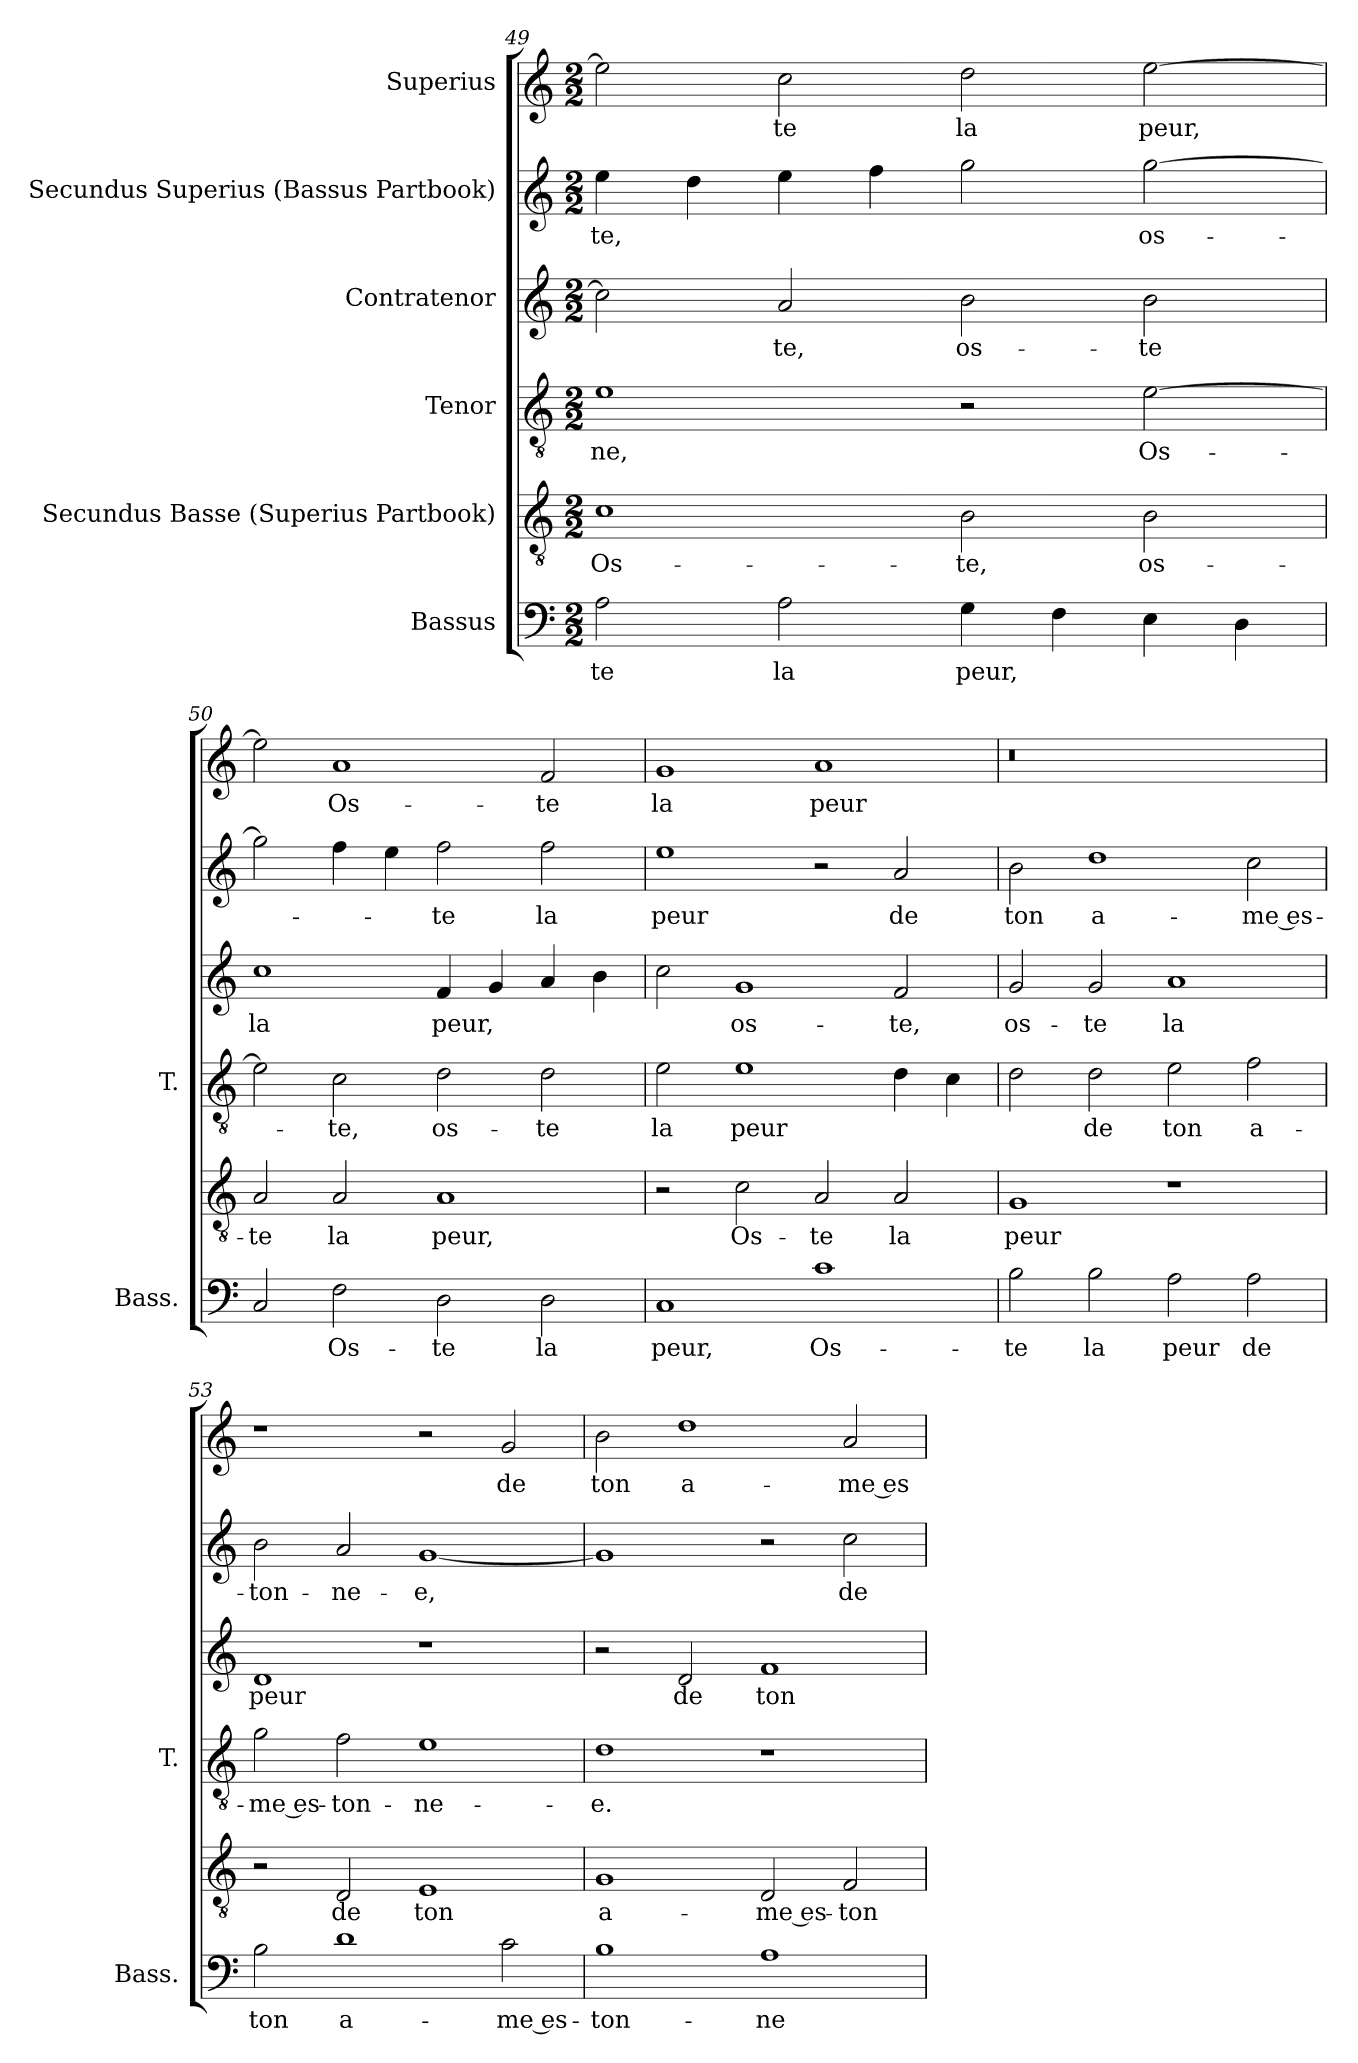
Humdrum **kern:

**kern	**text	**kern	**text	**kern	**text	**kern	**text	**kern	**text	**kern	**text
*part6	*part6	*part5	*part5	*part4	*part4	*part3	*part3	*part2	*part2	*part1	*part1
*staff6	*staff6	*staff5	*staff5	*staff4	*staff4	*staff3	*staff3	*staff2	*staff2	*staff1	*staff1
*I"Bassus	*	*I"Secundus Basse (Superius Partbook)	*	*I"Tenor	*	*I"Contratenor	*	*I"Secundus Superius (Bassus Partbook)	*	*I"Superius	*
*I'Bass.	*	*	*	*I'T.	*	*	*	*	*	*	*
*clefF4	*	*clefGv2	*	*clefGv2	*	*clefG2	*	*clefG2	*	*clefG2	*
*	*	*ITrd7c12	*	*ITrd7c12	*	*	*	*	*	*	*
*k[]	*	*k[]	*	*k[]	*	*k[]	*	*k[]	*	*k[]	*
*C:	*	*C:	*	*C:	*	*C:	*	*C:	*	*C:	*
*M2/2	*	*M2/2	*	*M2/2	*	*M2/2	*	*M2/2	*	*M2/2	*
=49	=49	=49	=49	=49	=49	=49	=49	=49	=49	=49	=49
2A\	-te	1C\	Os-	1E\	-ne,	2cc\]	.	4ee\	-te,	2ee\]	.
.	.	.	.	.	.	.	.	4dd\	.	.	.
2A\	la	.	.	.	.	2a/	-te,	4ee\	.	2cc\	-te
.	.	.	.	.	.	.	.	4ff\	.	.	.
4G\	peur,	2BB\	-te,	2r	.	2b\	os-	2gg\	.	2dd\	la
4F\	.	.	.	.	.	.	.	.	.	.	.
4E\	.	2BB\	os-	[2E\	Os-	2b\	-te	[2gg\	os-	[2ee\	peur,
4D\	.	.	.	.	.	.	.	.	.	.	.
=50	=50	=50	=50	=50	=50	=50	=50	=50	=50	=50	=50
2C/	.	2AA/	-te	2E\]	.	1cc\	la	2gg\]	.	2ee\]	.
2F\	Os-	2AA/	la	2C\	-te,	.	.	4ff\	.	1a/	Os-
.	.	.	.	.	.	.	.	4ee\	.	.	.
2D\	-te	1AA/	peur,	2D\	os-	4f/	peur,	2ff\	-te	.	.
.	.	.	.	.	.	4g/	.	.	.	.	.
2D\	la	.	.	2D\	-te	4a/	.	2ff\	la	2f/	-te
.	.	.	.	.	.	4b\	.	.	.	.	.
=51	=51	=51	=51	=51	=51	=51	=51	=51	=51	=51	=51
1C/	peur,	2r	.	2E\	la	2cc\	.	1ee\	peur	1g/	la
.	.	2C\	Os-	1E\	peur	1g/	os-	.	.	.	.
1c\	Os-	2AA/	-te	.	.	.	.	2r	.	1a/	peur
.	.	2AA/	la	4D\	.	2f/	-te,	2a/	de	.	.
.	.	.	.	4C\	.	.	.	.	.	.	.
!!LO:LB:g=z
=52	=52	=52	=52	=52	=52	=52	=52	=52	=52	=52	=52
!	!	!	!	!	!	!	!	!	!	!LO:N:vis=0	!
2B\	-te	1GG/	peur	2D\	.	2g/	os-	2b\	ton	1r	.
2B\	la	.	.	2D\	de	2g/	-te	1dd\	a-	.	.
2A\	peur	1r	.	2E\	ton	1a/	la	.	.	1ryy	.
2A\	de	.	.	2F\	a-	.	.	2cc\	-me es-	.	.
=53	=53	=53	=53	=53	=53	=53	=53	=53	=53	=53	=53
2B\	ton	2r	.	2G\	-me es-	1d/	peur	2b\	-ton-	1r	.
1d\	a-	2DD/	de	2F\	-ton-	.	.	2a/	-ne-	.	.
.	.	1EE/	ton	1E\	-ne-	1r	.	[1g/	-e,	2r	.
2c\	-me es-	.	.	.	.	.	.	.	.	2g/	de
=54	=54	=54	=54	=54	=54	=54	=54	=54	=54	=54	=54
1B\	-ton-	1GG/	a-	1D\	-e.	2r	.	1g/]	.	2b\	ton
.	.	.	.	.	.	2d/	de	.	.	1dd\	a-
1A\	-ne-	2DD/	-me es-	1r	.	1f/	ton	2r	.	.	.
.	.	2FF/	-ton-	.	.	.	.	2cc\	de	2a/	-me es-
=	=	=	=	=	=	=	=	=	=	=	=
*-	*-	*-	*-	*-	*-	*-	*-	*-	*-	*-	*-
